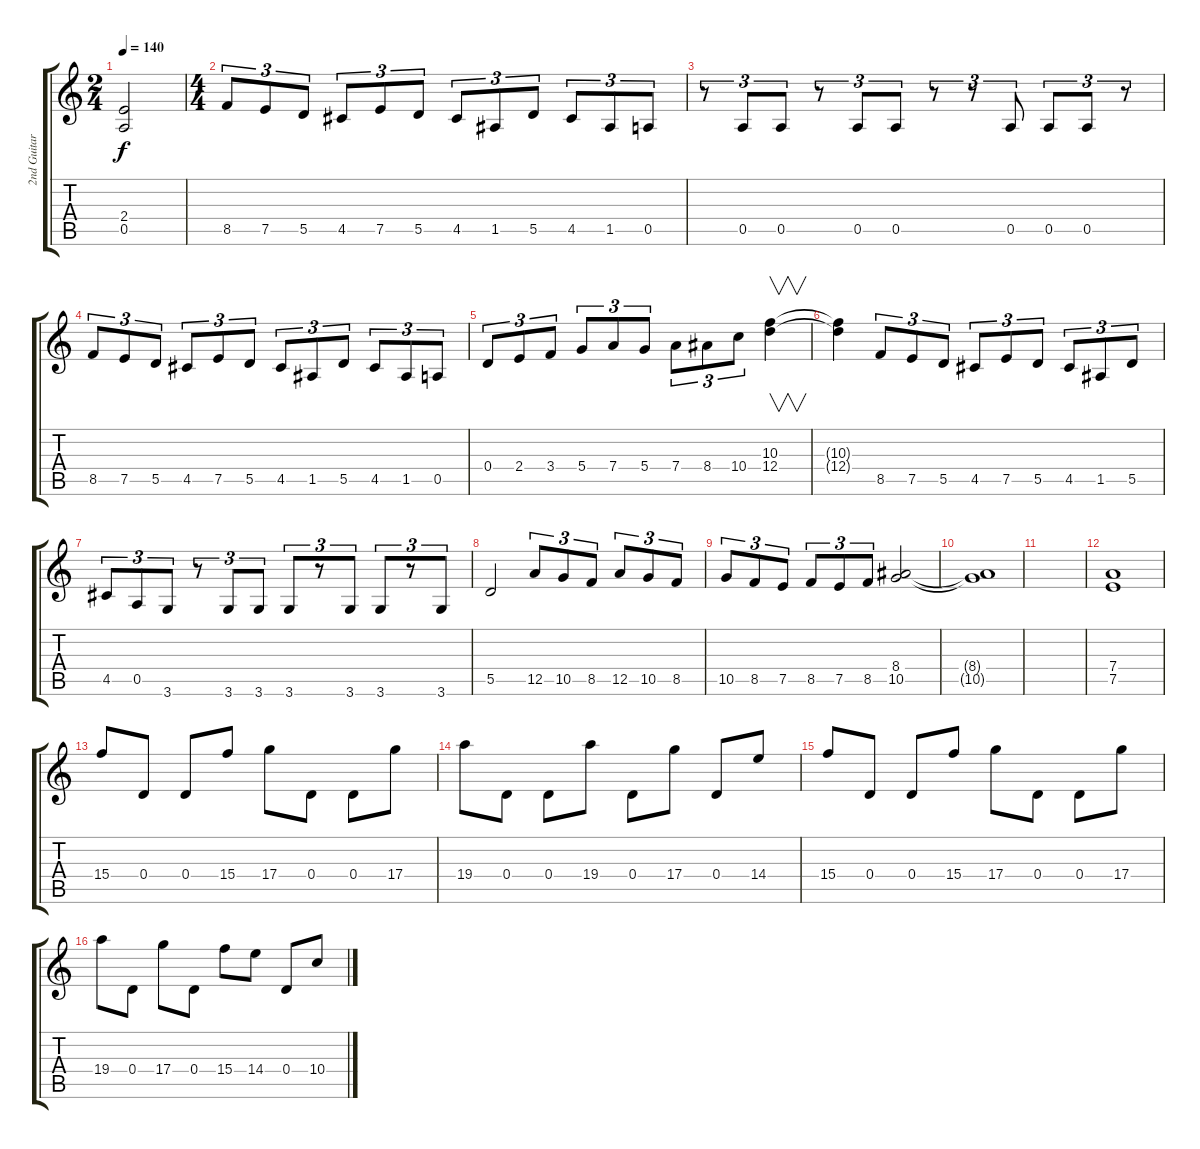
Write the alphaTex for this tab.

\track ("2nd Guitar" "2nd Guitar") {instrument overdrivenguitar}
\staff {score tabs}
\tuning (E4 B3 G3 D3 A2 E2) {hide}
\ts (2 4)
\tempo 140
\clef g2
\ks c
(2.4{t} 0.5{t}).2{dy f} |
\ts (4 4)
8.5.8{tu (3 2)} 7.5.8{tu (3 2)} 5.5.8{tu (3 2)} 4.5.8{tu (3 2)} 7.5.8{tu (3 2)} 5.5.8{tu (3 2)} 4.5.8{tu (3 2)} 1.5.8{tu (3 2)} 5.5.8{tu (3 2)} 4.5.8{tu (3 2)} 1.5.8{tu (3 2)} 0.5.8{tu (3 2)} |
r.8{tu (3 2)} 0.5.8{tu (3 2)} 0.5.8{tu (3 2)} r.8{tu (3 2)} 0.5.8{tu (3 2)} 0.5.8{tu (3 2)} r.8{tu (3 2)} r.8{tu (3 2)} 0.5.8{tu (3 2)} 0.5.8{tu (3 2)} 0.5.8{tu (3 2)} r.8{tu (3 2)} |
8.5.8{tu (3 2)} 7.5.8{tu (3 2)} 5.5.8{tu (3 2)} 4.5.8{tu (3 2)} 7.5.8{tu (3 2)} 5.5.8{tu (3 2)} 4.5.8{tu (3 2)} 1.5.8{tu (3 2)} 5.5.8{tu (3 2)} 4.5.8{tu (3 2)} 1.5.8{tu (3 2)} 0.5.8{tu (3 2)} |
0.4.8{tu (3 2)} 2.4.8{tu (3 2)} 3.4.8{tu (3 2)} 5.4.8{tu (3 2)} 7.4.8{tu (3 2)} 5.4.8{tu (3 2)} 7.4.8{tu (3 2)} 8.4.8{tu (3 2)} 10.4.8{tu (3 2)} (10.3 12.4).4{v} |
(10.3{t} 12.4{t}).4 8.5.8{tu (3 2)} 7.5.8{tu (3 2)} 5.5.8{tu (3 2)} 4.5.8{tu (3 2)} 7.5.8{tu (3 2)} 5.5.8{tu (3 2)} 4.5.8{tu (3 2)} 1.5.8{tu (3 2)} 5.5.8{tu (3 2)} |
4.5.8{tu (3 2)} 0.5.8{tu (3 2)} 3.6.8{tu (3 2)} r.8{tu (3 2)} 3.6.8{tu (3 2)} 3.6.8{tu (3 2)} 3.6.8{tu (3 2)} r.8{tu (3 2)} 3.6.8{tu (3 2)} 3.6.8{tu (3 2)} r.8{tu (3 2)} 3.6.8{tu (3 2)} |
5.5.2 12.5.8{tu (3 2)} 10.5.8{tu (3 2)} 8.5.8{tu (3 2)} 12.5.8{tu (3 2)} 10.5.8{tu (3 2)} 8.5.8{tu (3 2)} |
10.5.8{tu (3 2)} 8.5.8{tu (3 2)} 7.5.8{tu (3 2)} 8.5.8{tu (3 2)} 7.5.8{tu (3 2)} 8.5.8{tu (3 2)} (8.4 10.5).2 |
(8.4{t} 10.5{t}).1{volume 1} |
|
(7.4 7.5).1 |
15.4.8{volume 12 balance 15} 0.4.8 0.4.8 15.4.8 17.4.8 0.4.8 0.4.8 17.4.8 |
19.4.8 0.4.8 0.4.8 19.4.8 0.4.8 17.4.8 0.4.8 14.4.8 |
15.4.8 0.4.8 0.4.8 15.4.8 17.4.8 0.4.8 0.4.8 17.4.8 |
19.4.8 0.4.8 17.4.8 0.4.8 15.4.8 14.4.8 0.4.8 10.4.8
